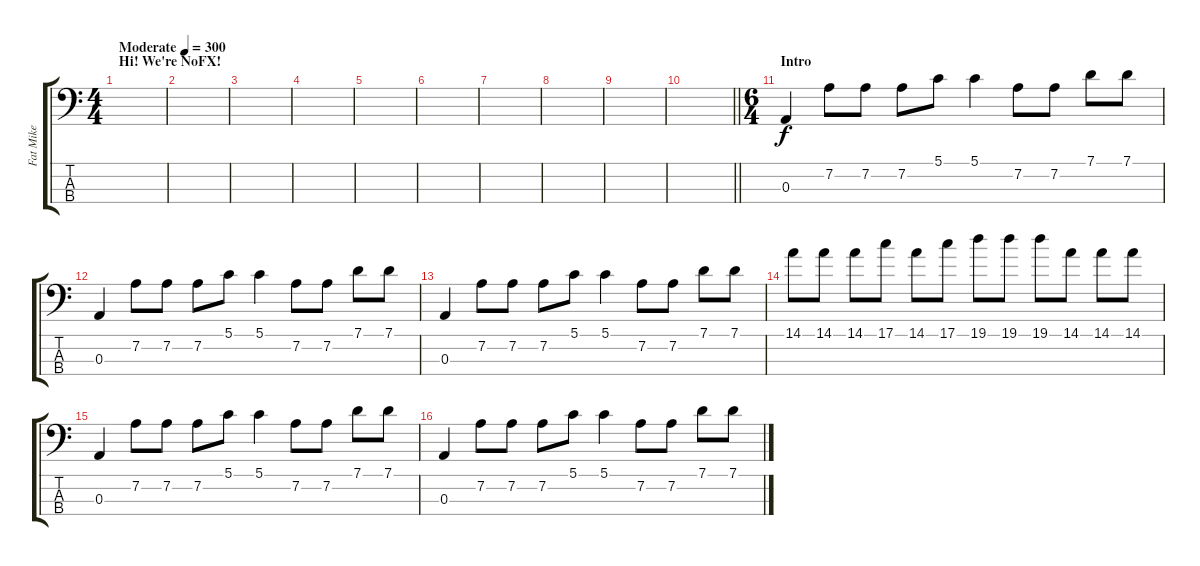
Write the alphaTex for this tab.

\track ("Fat Mike" "Fat Mike") {instrument electricbasspick}
\staff {score tabs}
\tuning (G2 D2 A1 E1) {hide}
\ts (4 4)
\section ("" "Hi! We're NoFX!")
\tempo (300 "Moderate")
\clef f4
\ks c
|
|
|
|
|
|
|
|
|
\barLineRight lightlight
|
\ts (6 4)
\section ("" "Intro")
0.3.4 7.2.8 7.2.8 7.2.8 5.1.8 5.1.4 7.2.8 7.2.8 7.1.8 7.1.8 |
0.3.4 7.2.8 7.2.8 7.2.8 5.1.8 5.1.4 7.2.8 7.2.8 7.1.8 7.1.8 |
0.3.4 7.2.8 7.2.8 7.2.8 5.1.8 5.1.4 7.2.8 7.2.8 7.1.8 7.1.8 |
14.1.8 14.1.8 14.1.8 17.1.8 14.1.8 17.1.8 19.1.8 19.1.8 19.1.8 14.1.8 14.1.8 14.1.8 |
0.3.4 7.2.8 7.2.8 7.2.8 5.1.8 5.1.4 7.2.8 7.2.8 7.1.8 7.1.8 |
0.3.4 7.2.8 7.2.8 7.2.8 5.1.8 5.1.4 7.2.8 7.2.8 7.1.8 7.1.8
